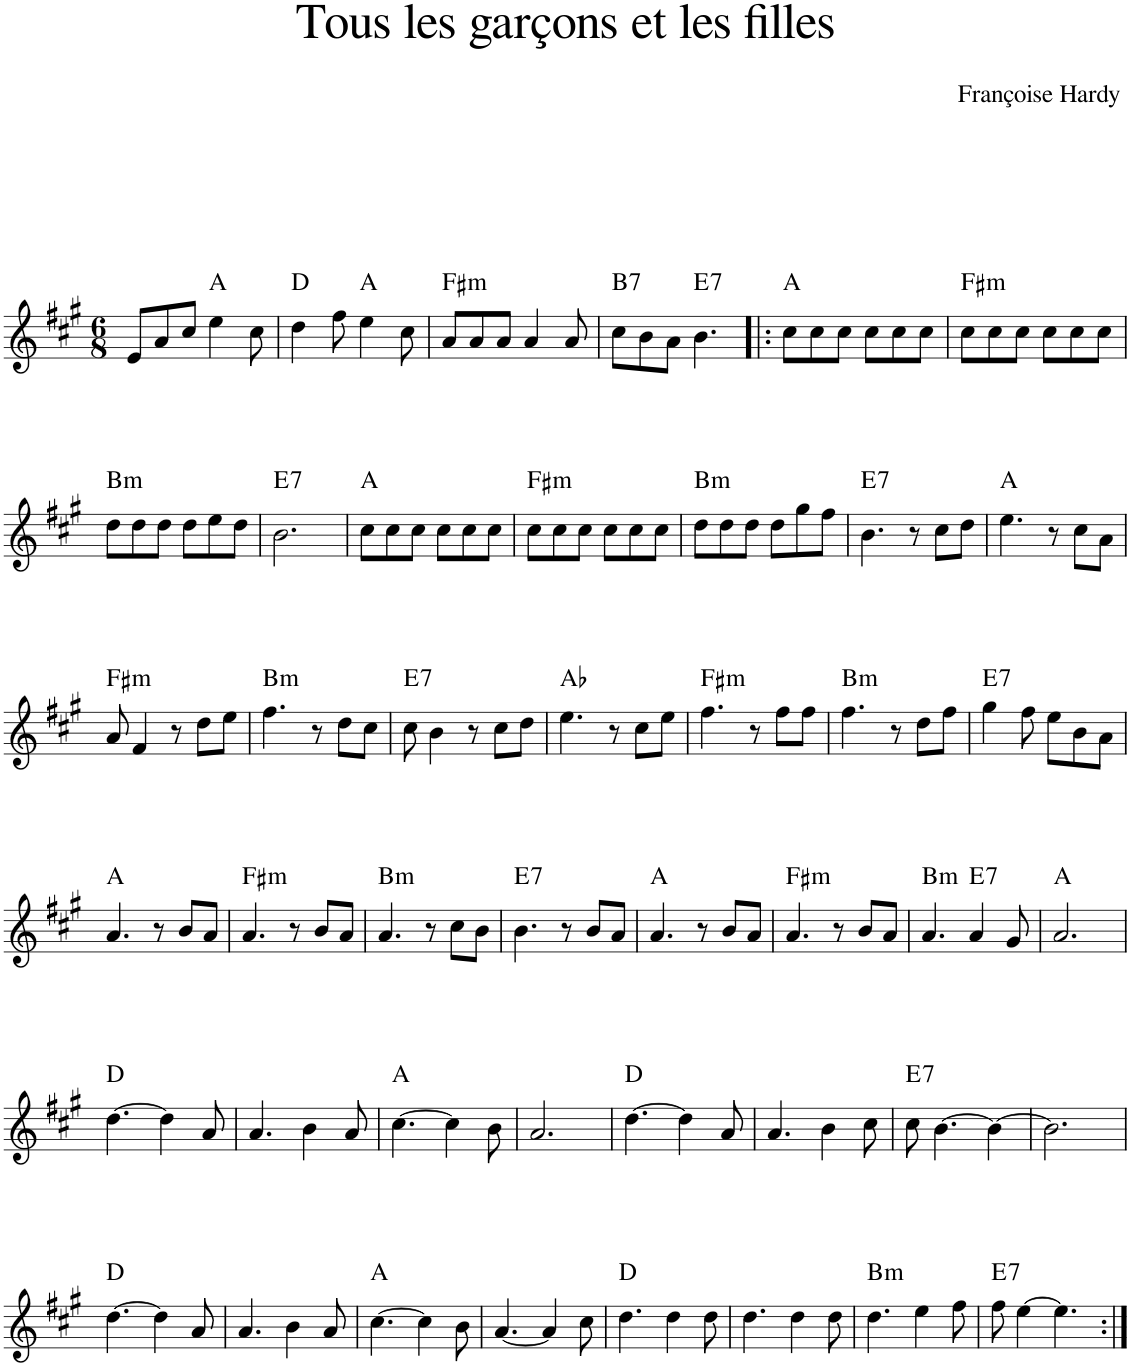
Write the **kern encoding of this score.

**kern	**harte
*part1	*part1
*staff1	*
*I"Piano	*
*I'Pno.	*
*clefG2	*
*k[f#c#g#]	*
*M6/8	*
=1	=1
8e/L	.
8a/	.
8cc#/J	.
4ee\	A:maj
8cc#\	.
=2	=2
4dd\	D:maj
8ff#\	.
4ee\	A:maj
8cc#\	.
=3	=3
!	!LO:H:kt=m
8a/L	F#:min
8a/	.
8a/J	.
4a/	.
8a/	.
=4	=4
!	!LO:H:kt=7
8cc#\L	B:7
8b\	.
8a\J	.
!	!LO:H:kt=7
4.b\	E:7
=5!|:	=5!|:
8cc#\L	A:maj
8cc#\	.
8cc#\J	.
8cc#\L	.
8cc#\	.
8cc#\J	.
=6	=6
!	!LO:H:kt=m
8cc#\L	F#:min
8cc#\	.
8cc#\J	.
8cc#\L	.
8cc#\	.
8cc#\J	.
!!LO:LB:g=z
=7	=7
!	!LO:H:kt=m
8dd\L	B:min
8dd\	.
8dd\J	.
8dd\L	.
8ee\	.
8dd\J	.
=8	=8
!	!LO:H:kt=7
2.b\	E:7
=9	=9
8cc#\L	A:maj
8cc#\	.
8cc#\J	.
8cc#\L	.
8cc#\	.
8cc#\J	.
=10	=10
!	!LO:H:kt=m
8cc#\L	F#:min
8cc#\	.
8cc#\J	.
8cc#\L	.
8cc#\	.
8cc#\J	.
=11	=11
!	!LO:H:kt=m
8dd\L	B:min
8dd\	.
8dd\J	.
8dd\L	.
8gg#\	.
8ff#\J	.
=12	=12
!	!LO:H:kt=7
4.b\	E:7
8r	.
8cc#\L	.
8dd\J	.
=13	=13
4.ee\	A:maj
8r	.
8cc#\L	.
8a\J	.
!!LO:LB:g=z
=14	=14
!	!LO:H:kt=m
8a/	F#:min
4f#/	.
8r	.
8dd\L	.
8ee\J	.
=15	=15
!	!LO:H:kt=m
4.ff#\	B:min
8r	.
8dd\L	.
8cc#\J	.
=16	=16
!	!LO:H:kt=7
8cc#\	E:7
4b\	.
8r	.
8cc#\L	.
8dd\J	.
=17	=17
4.ee\	Ab:maj
8r	.
8cc#\L	.
8ee\J	.
=18	=18
!	!LO:H:kt=m
4.ff#\	F#:min
8r	.
8ff#\L	.
8ff#\J	.
=19	=19
!	!LO:H:kt=m
4.ff#\	B:min
8r	.
8dd\L	.
8ff#\J	.
=20	=20
!	!LO:H:kt=7
4gg#\	E:7
8ff#\	.
8ee\L	.
8b\	.
8a\J	.
!!LO:LB:g=z
=21	=21
4.a/	A:maj
8r	.
8b/L	.
8a/J	.
=22	=22
!	!LO:H:kt=m
4.a/	F#:min
8r	.
8b/L	.
8a/J	.
=23	=23
!	!LO:H:kt=m
4.a/	B:min
8r	.
8cc#\L	.
8b\J	.
=24	=24
!	!LO:H:kt=7
4.b\	E:7
8r	.
8b/L	.
8a/J	.
=25	=25
4.a/	A:maj
8r	.
8b/L	.
8a/J	.
=26	=26
!	!LO:H:kt=m
4.a/	F#:min
8r	.
8b/L	.
8a/J	.
=27	=27
!	!LO:H:kt=m
4.a/	B:min
!	!LO:H:kt=7
4a/	E:7
8g#/	.
=28	=28
2.a/	A:maj
!!LO:LB:g=z
=29	=29
[4.dd\	D:maj
4dd\]	.
8a/	.
=30	=30
4.a/	.
4b\	.
8a/	.
=31	=31
[4.cc#\	A:maj
4cc#\]	.
8b\	.
=32	=32
2.a/	.
=33	=33
[4.dd\	D:maj
4dd\]	.
8a/	.
=34	=34
4.a/	.
4b\	.
8cc#\	.
=35	=35
!	!LO:H:kt=7
8cc#\	E:7
[4.b\	.
4b\_	.
=36	=36
2.b\]	.
!!LO:LB:g=z
=37	=37
[4.dd\	D:maj
4dd\]	.
8a/	.
=38	=38
4.a/	.
4b\	.
8a/	.
=39	=39
[4.cc#\	A:maj
4cc#\]	.
8b\	.
=40	=40
[4.a/	.
4a/]	.
8cc#\	.
=41	=41
4.dd\	D:maj
4dd\	.
8dd\	.
=42	=42
4.dd\	.
4dd\	.
8dd\	.
=43	=43
!	!LO:H:kt=m
4.dd\	B:min
4ee\	.
8ff#\	.
=44	=44
!	!LO:H:kt=7
8ff#\	E:7
[4ee\	.
4.ee\]	.
=:|!	=:|!
*-	*-
